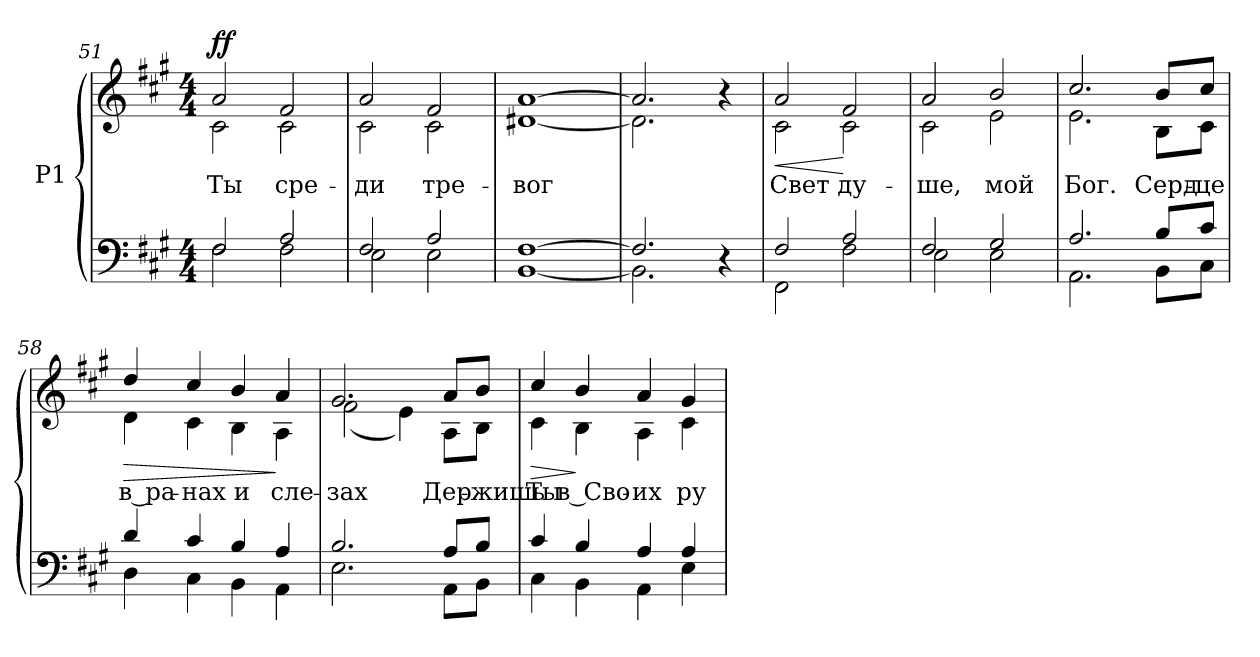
**kern	**kern	**text	**dynam
*part1	*part1	*part1	*part1
*staff2	*staff1	*staff1	*staff1/2
*I"P1	*	*	*
*clefF4	*clefG2	*	*
*k[f#c#g#]	*k[f#c#g#]	*	*
*f#:	*f#:	*	*
*M4/4	*M4/4	*	*
=51	=51	=51	=51
*^	*	*	*
!	!	!LO:TX:a:Bi:t=Утверждая, уверенно	!	!
!	!	!	!LO:LY:b:color=#000000	!
*	*	*^	*	*
2F#i/	2F#i\	2ai/	2c#i\	Ты	f f
!	!	!	!	!LO:LY:b:color=#000000	!
2Ai/	2F#i\	2f#i/	2c#i\	сре-	.
=52	=52	=52	=52	=52	=52
!	!	!	!	!LO:LY:b:color=#000000	!
2F#i/	2Ei\	2ai/	2c#i\	-ди	.
!	!	!	!	!LO:LY:b:color=#000000	!
2Ai/	2Ei\	2f#i/	2c#i\	тре-	.
=53	=53	=53	=53	=53	=53
!	!	!	!	!LO:LY:b:color=#000000	!
[>1F#i	[<1BBi	[>1ai	[<1d#Xi	-вог	.
=54	=54	=54	=54	=54	=54
2.F#i/]	2.BBi\]	2.ai/]	2.d#i\]	.	.
4r	4ryy	4r	4ryy	.	.
!!LO:LB:g=z	!!
=55	=55	=55	=55	=55	=55
!	!	!	!	!LO:LY:b:color=#000000	!LO:HP:b
2F#i/	2FF#i\	2ai/	2c#i\	Свет	<
!	!	!	!	!LO:LY:b:color=#000000	!
2Ai/	2F#i\	2f#i/	2c#i\	ду-	[
=56	=56	=56	=56	=56	=56
!	!	!	!	!LO:LY:b:color=#000000	!
2F#i/	2Ei\	2ai/	2c#i\	-ше,	.
!	!	!	!	!LO:LY:b:color=#000000	!
2G#i/	2Ei\	2bi/	2ei\	мой	.
=57	=57	=57	=57	=57	=57
!	!	!	!	!LO:LY:b:color=#000000	!
2.Ai/	2.AAi\	2.cc#i/	2.ei\	Бог.	.
!	!	!	!	!LO:LY:b:color=#000000	!
8Bi/L	8BBi\L	8bi/L	8Bi\L	Серд-	.
!	!	!	!	!LO:LY:b:color=#000000	!
8c#i/J	8C#i\J	8cc#i/J	8c#i\J	-це	.
=58	=58	=58	=58	=58	=58
!	!	!	!	!LO:LY:b:color=#000000	!LO:HP:b
4di/	4Di\	4ddi/	4di\	в ра-	>
!	!	!	!	!LO:LY:b:color=#000000	!
4c#i/	4C#i\	4cc#i/	4c#i\	-нах	.
!	!	!	!	!LO:LY:b:color=#000000	!
4Bi/	4BBi\	4bi/	4Bi\	и	.
!	!	!	!	!LO:LY:b:color=#000000	!
4Ai/	4AAi\	4ai/	4Ai\	сле-	]
!!LO:LB:g=z	!!
=59	=59	=59	=59	=59	=59
!	!	!	!	!LO:LY:b:color=#000000	!
2.Bi/	2.Ei\	2.g#i/	(2f#i\	-зах	.
.	.	.	4ei\)	.	.
!	!	!	!	!LO:LY:b:color=#000000	!
8Ai/L	8AAi\L	8ai/L	8Ai\L	Дер-	.
!	!	!	!	!LO:LY:b:color=#000000	!
8Bi/J	8BBi\J	8bi/J	8Bi\J	-жишь	.
=60	=60	=60	=60	=60	=60
!	!	!	!	!LO:LY:b:color=#000000	!LO:HP:b
4c#i/	4C#i\	4cc#i/	4c#i\	Ты	>
!	!	!	!	!LO:LY:b:color=#000000	!
4Bi/	4BBi\	4bi/	4Bi\	в Сво-	]
!	!	!	!	!LO:LY:b:color=#000000	!
4Ai/	4AAi\	4ai/	4Ai\	-их	.
!	!	!	!	!LO:LY:b:color=#000000	!
4Ai/	4Ei\	4g#i/	4c#i\	ру-	.
*v	*v	*	*	*	*
*	*v	*v	*	*
=	=	=	=
*-	*-	*-	*-
